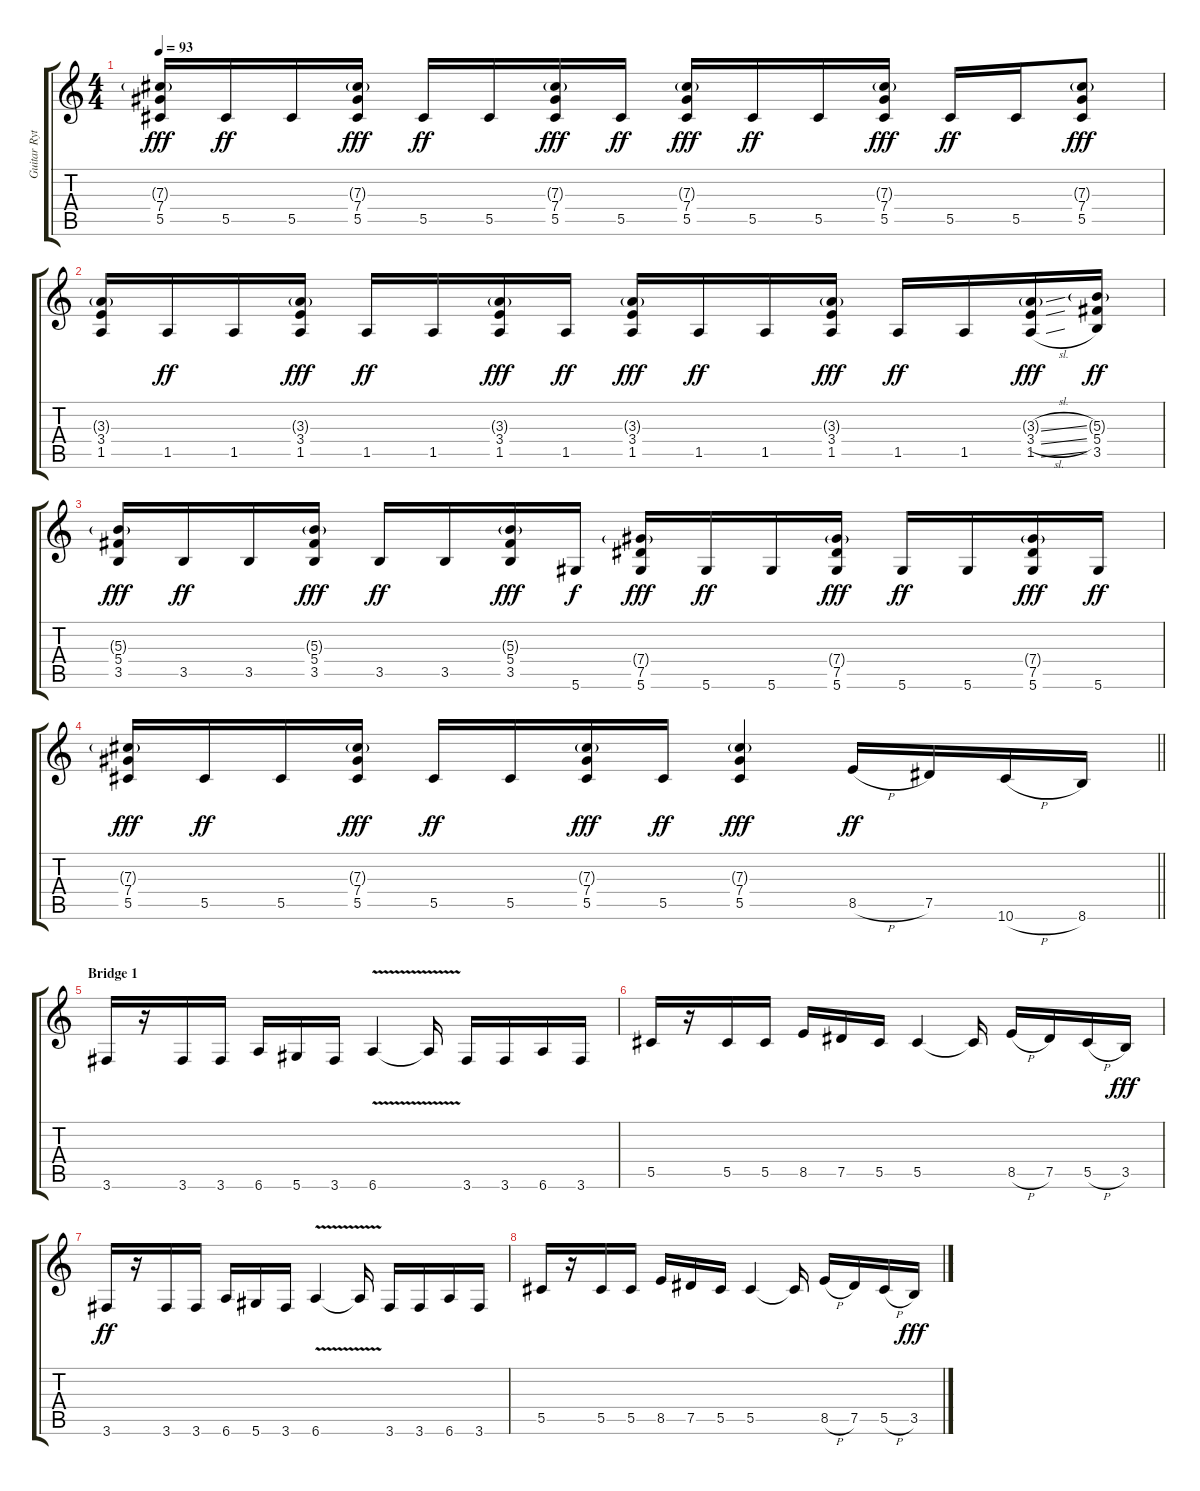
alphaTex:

\track ("Guitar Rythm 2" "Guitar Ryt") {instrument overdrivenguitar}
\staff {score tabs}
\tuning (Eb4 Bb3 Gb3 Db3 Ab2 Eb2) {hide}
\ts (4 4)
\tempo 93
\clef g2
\ks c
(7.3{g} 7.4 5.5).16{dy fff} 5.5.16{dy ff} 5.5.16 (7.3{g} 7.4 5.5).16{dy fff} 5.5.16{dy ff} 5.5.16 (7.3{g} 7.4 5.5).16{dy fff} 5.5.16{dy ff} (7.3{g} 7.4 5.5).16{dy fff} 5.5.16{dy ff} 5.5.16 (7.3{g} 7.4 5.5).16{dy fff} 5.5.16{dy ff} 5.5.16 (7.3{g} 7.4 5.5).8{dy fff} |
(3.3{g} 3.4 1.5).16 1.5.16{dy ff} 1.5.16 (3.3{g} 3.4 1.5).16{dy fff} 1.5.16{dy ff} 1.5.16 (3.3{g} 3.4 1.5).16{dy fff} 1.5.16{dy ff} (3.3{g} 3.4 1.5).16{dy fff} 1.5.16{dy ff} 1.5.16 (3.3{g} 3.4 1.5).16{dy fff} 1.5.16{dy ff} 1.5.16 (3.3{sl g} 3.4{sl} 1.5{sl}).16{dy fff} (5.3{g} 5.4 3.5).16{dy ff} |
(5.3{g} 5.4 3.5).16{dy fff} 3.5.16{dy ff} 3.5.16 (5.3{g} 5.4 3.5).16{dy fff} 3.5.16{dy ff} 3.5.16 (5.3{g} 5.4 3.5).16{dy fff} 5.6.16{dy f} (7.4{g} 7.5 5.6).16{dy fff} 5.6.16{dy ff} 5.6.16 (7.4{g} 7.5 5.6).16{dy fff} 5.6.16{dy ff} 5.6.16 (7.4{g} 7.5 5.6).16{dy fff} 5.6.16{dy ff} |
\barLineRight lightlight
(7.3{g} 7.4 5.5).16{dy fff} 5.5.16{dy ff} 5.5.16 (7.3{g} 7.4 5.5).16{dy fff} 5.5.16{dy ff} 5.5.16 (7.3{g} 7.4 5.5).16{dy fff} 5.5.16{dy ff} (7.3{g} 7.4 5.5).4{dy fff} 8.5{h}.16{dy ff} 7.5.16 10.6{h}.16 8.6.16 |
\section ("" "Bridge 1")
3.6.16 r.16 3.6.16 3.6.16 6.6.16 5.6.16 3.6.16 6.6{v}.4 6.6{t}.16 3.6.16 3.6.16 6.6.16 3.6.16 |
5.5.16 r.16 5.5.16 5.5.16 8.5.16 7.5.16 5.5.16 5.5.4 5.5{t}.16 8.5{h}.16 7.5.16 5.5{h}.16 3.5.16{dy fff} |
3.6.16{dy ff} r.16 3.6.16 3.6.16 6.6.16 5.6.16 3.6.16 6.6{v}.4 6.6{t}.16 3.6.16 3.6.16 6.6.16 3.6.16 |
5.5.16 r.16 5.5.16 5.5.16 8.5.16 7.5.16 5.5.16 5.5.4 5.5{t}.16 8.5{h}.16 7.5.16 5.5{h}.16 3.5.16{dy fff}
